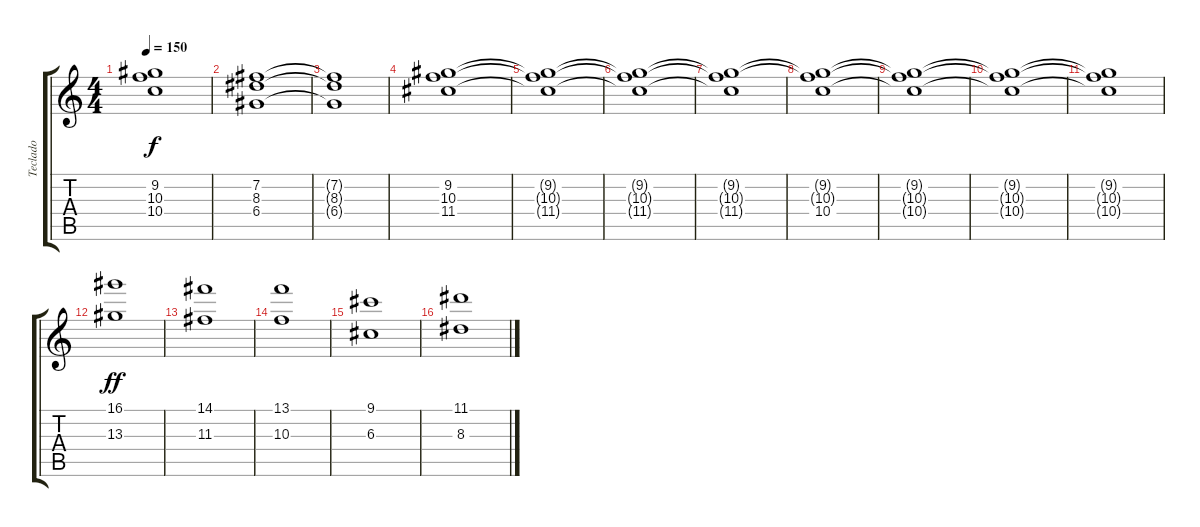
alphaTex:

\track ("Teclado" "Teclado") {instrument stringensemble1}
\staff {score tabs}
\tuning (E5 B4 G4 D4 A3 E3) {hide}
\ts (4 4)
\tempo 150
\clef g2
\ks c
(9.2{t} 10.3{t} 10.4{t}).1{dy f} |
(7.2 8.3 6.4).1 |
(7.2{t} 8.3{t} 6.4{t}).1 |
(9.2 10.3 11.4).1 |
(9.2{t} 10.3{t} 11.4{t}).1 |
(9.2{t} 10.3{t} 11.4{t}).1 |
(9.2{t} 10.3{t} 11.4{t}).1 |
(9.2{t} 10.3{t} 10.4).1 |
(9.2{t} 10.3{t} 10.4{t}).1 |
(9.2{t} 10.3{t} 10.4{t}).1 |
(9.2{t} 10.3{t} 10.4{t}).1 |
(16.1 13.3).1{dy ff volume 14} |
(14.1 11.3).1 |
(13.1 10.3).1 |
(9.1 6.3).1 |
(11.1 8.3).1
